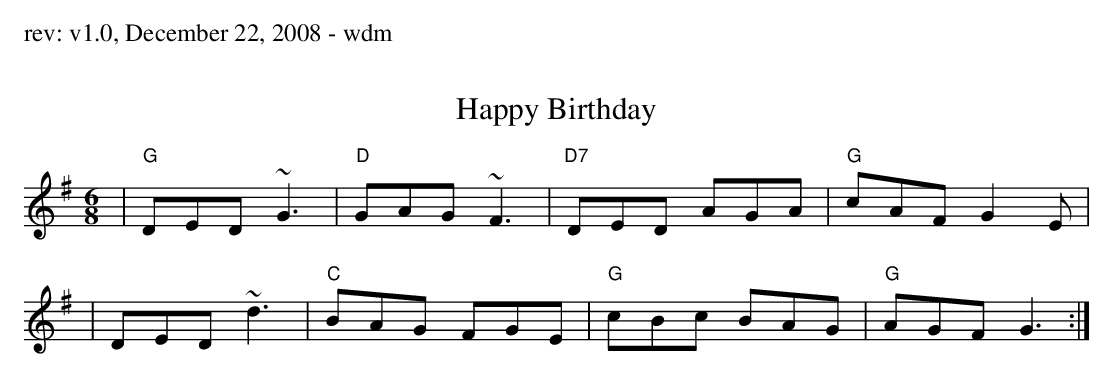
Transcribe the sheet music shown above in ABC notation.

X:1
T: Happy Birthday
M: 6/8
L: 1/8
K: Gmaj
| "G"DED ~G3 | "D"GAG ~F3 | "D7"DED AGA | "G"cAF G2 E |
|    DED ~d3 | "C"BAG FGE | "G"cBc  BAG | "G"AGF G3 :|
